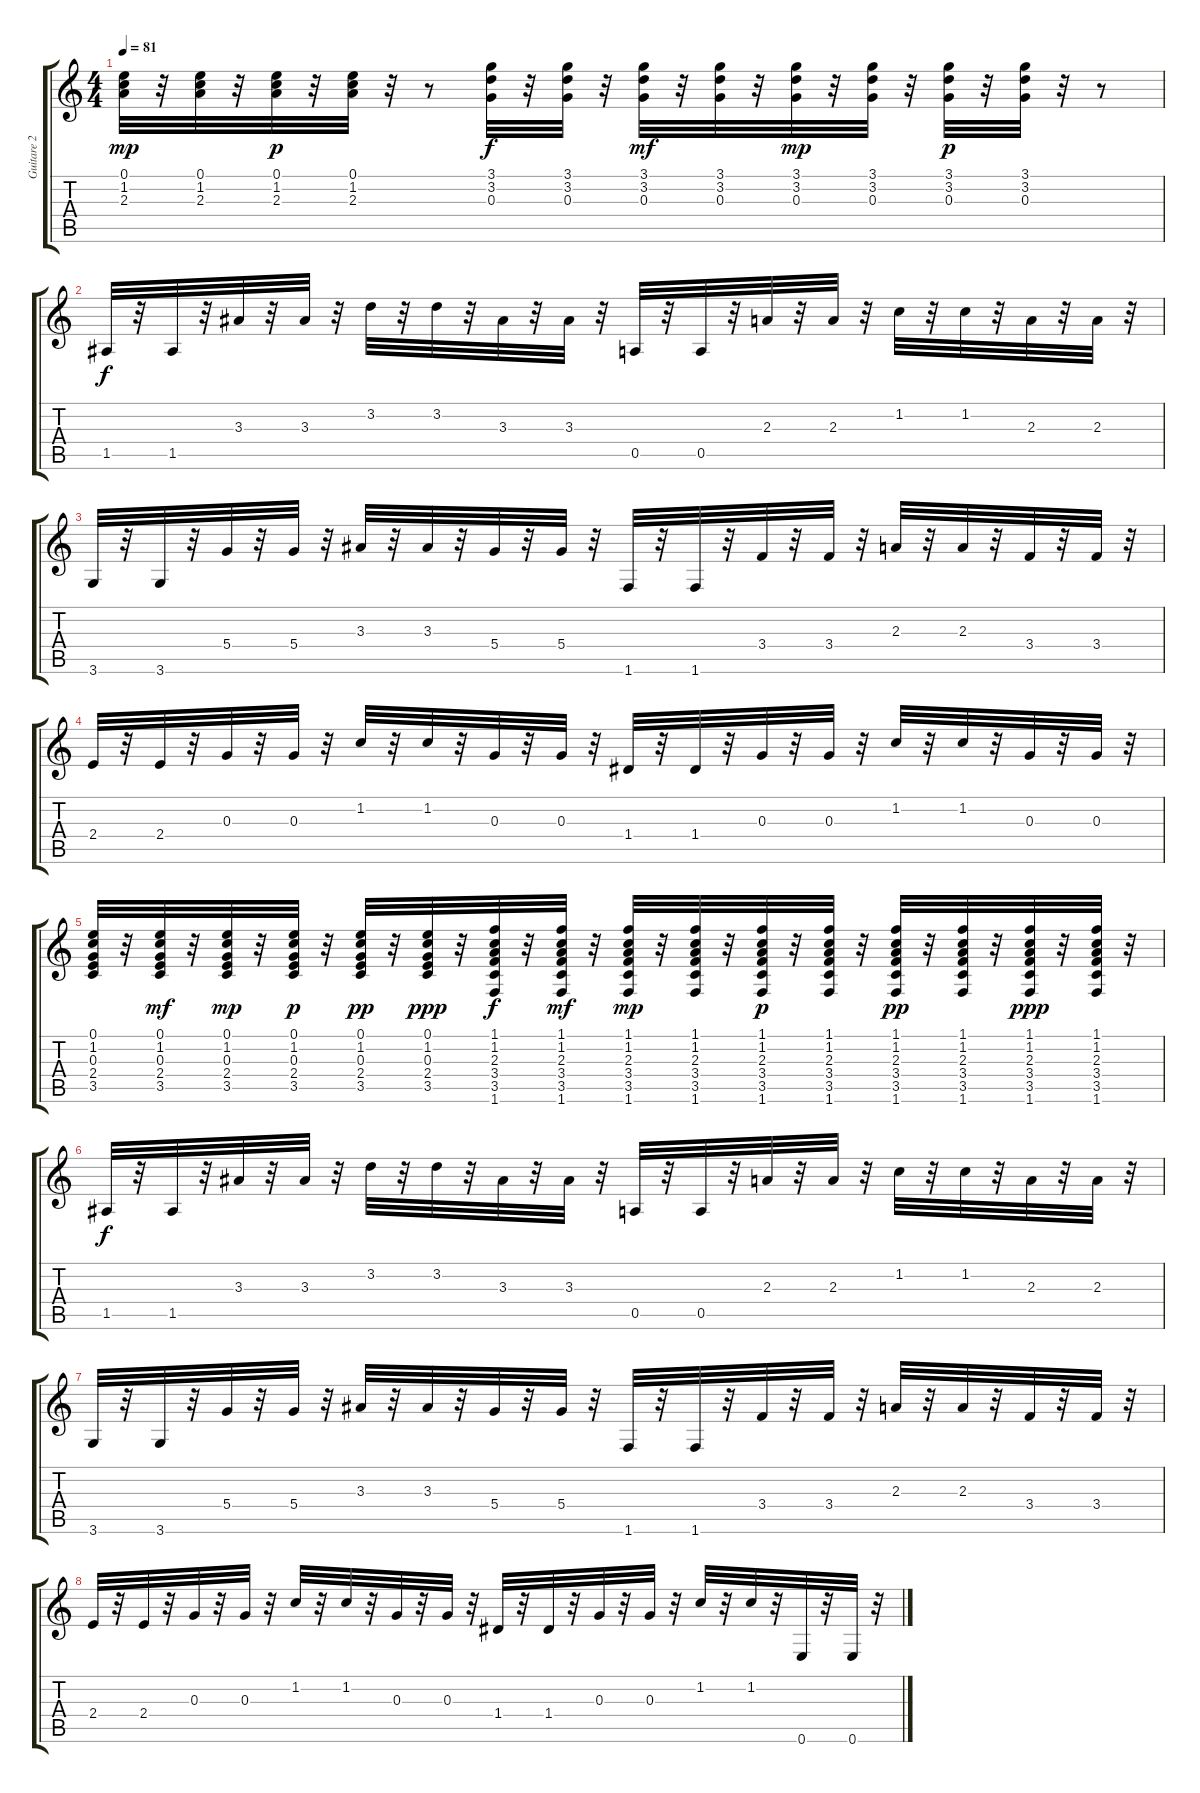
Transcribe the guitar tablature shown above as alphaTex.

\track ("Guitare 2" "Guitare 2") {instrument electricguitarjazz}
\staff {score tabs}
\tuning (E4 B3 G3 D3 A2 E2) {hide}
\ts (4 4)
\tempo 81
\clef g2
\ks c
(0.1 1.2 2.3).32{dy mp} r.32 (0.1 1.2 2.3).32 r.32 (0.1 1.2 2.3).32{dy p} r.32 (0.1 1.2 2.3).32 r.32 r.8 (3.1 3.2 0.3).32{dy f} r.32 (3.1 3.2 0.3).32 r.32 (3.1 3.2 0.3).32{dy mf} r.32 (3.1 3.2 0.3).32 r.32 (3.1 3.2 0.3).32{dy mp} r.32 (3.1 3.2 0.3).32 r.32 (3.1 3.2 0.3).32{dy p} r.32 (3.1 3.2 0.3).32 r.32 r.8 |
1.5.32{dy f volume 13} r.32 1.5.32 r.32 3.3.32 r.32 3.3.32 r.32 3.2.32 r.32 3.2.32 r.32 3.3.32 r.32 3.3.32 r.32 0.5.32 r.32 0.5.32 r.32 2.3.32 r.32 2.3.32 r.32 1.2.32 r.32 1.2.32 r.32 2.3.32 r.32 2.3.32 r.32 |
3.6.32 r.32 3.6.32 r.32 5.4.32 r.32 5.4.32 r.32 3.3.32 r.32 3.3.32 r.32 5.4.32 r.32 5.4.32 r.32 1.6.32 r.32 1.6.32 r.32 3.4.32 r.32 3.4.32 r.32 2.3.32 r.32 2.3.32 r.32 3.4.32 r.32 3.4.32 r.32 |
2.4.32 r.32 2.4.32 r.32 0.3.32 r.32 0.3.32 r.32 1.2.32 r.32 1.2.32 r.32 0.3.32 r.32 0.3.32 r.32 1.4.32 r.32 1.4.32 r.32 0.3.32 r.32 0.3.32 r.32 1.2.32 r.32 1.2.32 r.32 0.3.32 r.32 0.3.32 r.32 |
(0.1 1.2 0.3 2.4 3.5).32 r.32 (0.1 1.2 0.3 2.4 3.5).32{dy mf} r.32 (0.1 1.2 0.3 2.4 3.5).32{dy mp} r.32 (0.1 1.2 0.3 2.4 3.5).32{dy p} r.32 (0.1 1.2 0.3 2.4 3.5).32{dy pp} r.32 (0.1 1.2 0.3 2.4 3.5).32{dy ppp} r.32 (1.1 1.2 2.3 3.4 3.5 1.6).32{dy f} r.32 (1.1 1.2 2.3 3.4 3.5 1.6).32{dy mf} r.32 (1.1 1.2 2.3 3.4 3.5 1.6).32{dy mp} r.32 (1.1 1.2 2.3 3.4 3.5 1.6).32 r.32 (1.1 1.2 2.3 3.4 3.5 1.6).32{dy p} r.32 (1.1 1.2 2.3 3.4 3.5 1.6).32 r.32 (1.1 1.2 2.3 3.4 3.5 1.6).32{dy pp} r.32 (1.1 1.2 2.3 3.4 3.5 1.6).32 r.32 (1.1 1.2 2.3 3.4 3.5 1.6).32{dy ppp} r.32 (1.1 1.2 2.3 3.4 3.5 1.6).32 r.32 |
1.5.32{dy f} r.32 1.5.32 r.32 3.3.32 r.32 3.3.32 r.32 3.2.32 r.32 3.2.32 r.32 3.3.32 r.32 3.3.32 r.32 0.5.32 r.32 0.5.32 r.32 2.3.32 r.32 2.3.32 r.32 1.2.32 r.32 1.2.32 r.32 2.3.32 r.32 2.3.32 r.32 |
3.6.32 r.32 3.6.32 r.32 5.4.32 r.32 5.4.32 r.32 3.3.32 r.32 3.3.32 r.32 5.4.32 r.32 5.4.32 r.32 1.6.32 r.32 1.6.32 r.32 3.4.32 r.32 3.4.32 r.32 2.3.32 r.32 2.3.32 r.32 3.4.32 r.32 3.4.32 r.32 |
2.4.32 r.32 2.4.32 r.32 0.3.32 r.32 0.3.32 r.32 1.2.32 r.32 1.2.32 r.32 0.3.32 r.32 0.3.32 r.32 1.4.32 r.32 1.4.32 r.32 0.3.32 r.32 0.3.32 r.32 1.2.32 r.32 1.2.32 r.32 0.6.32 r.32 0.6.32 r.32
